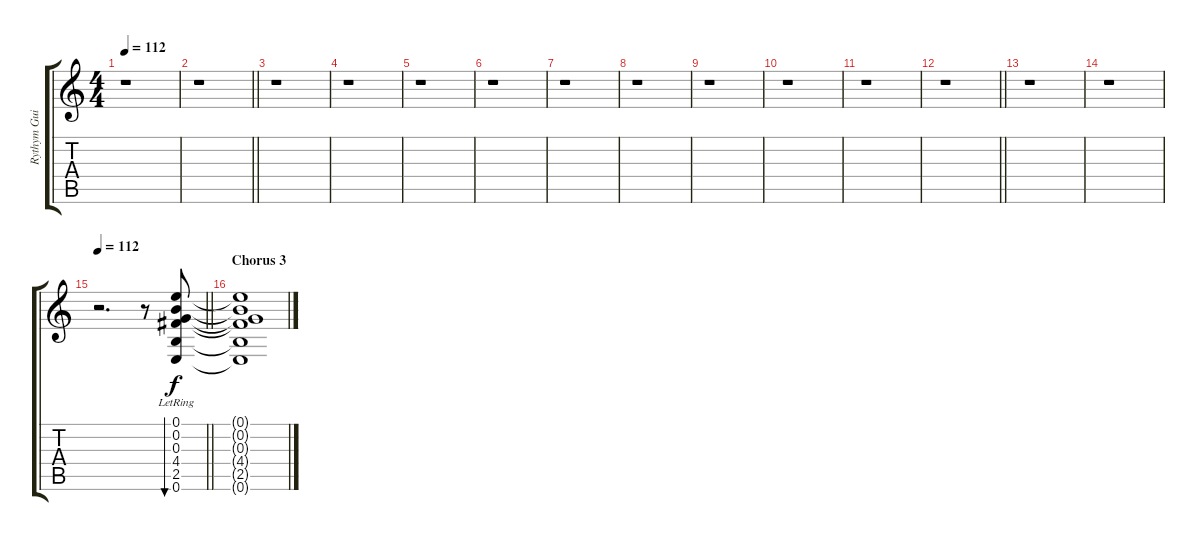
\track ("Rythym Guitar" "Rythym Gui") {instrument acousticguitarsteel}
\staff {score tabs}
\tuning (E4 B3 G3 D3 A2 E2) {hide}
\ts (4 4)
\tempo 112
\clef g2
\ks c
r.1{dy f} |
\barLineRight lightlight
r.1 |
r.1 |
r.1 |
r.1 |
r.1 |
r.1 |
r.1 |
r.1 |
r.1 |
r.1 |
\barLineRight lightlight
r.1 |
r.1 |
r.1 |
\tempo 112
\barLineRight lightlight
r.2{d} r.8 (0.1 0.2 0.3 4.4{lr} 2.5 0.6).8{bu 480} |
\section ("" "Chorus 3")
(0.1{t} 0.2{t} 0.3{t} 4.4{t} 2.5{t} 0.6{t}).1
